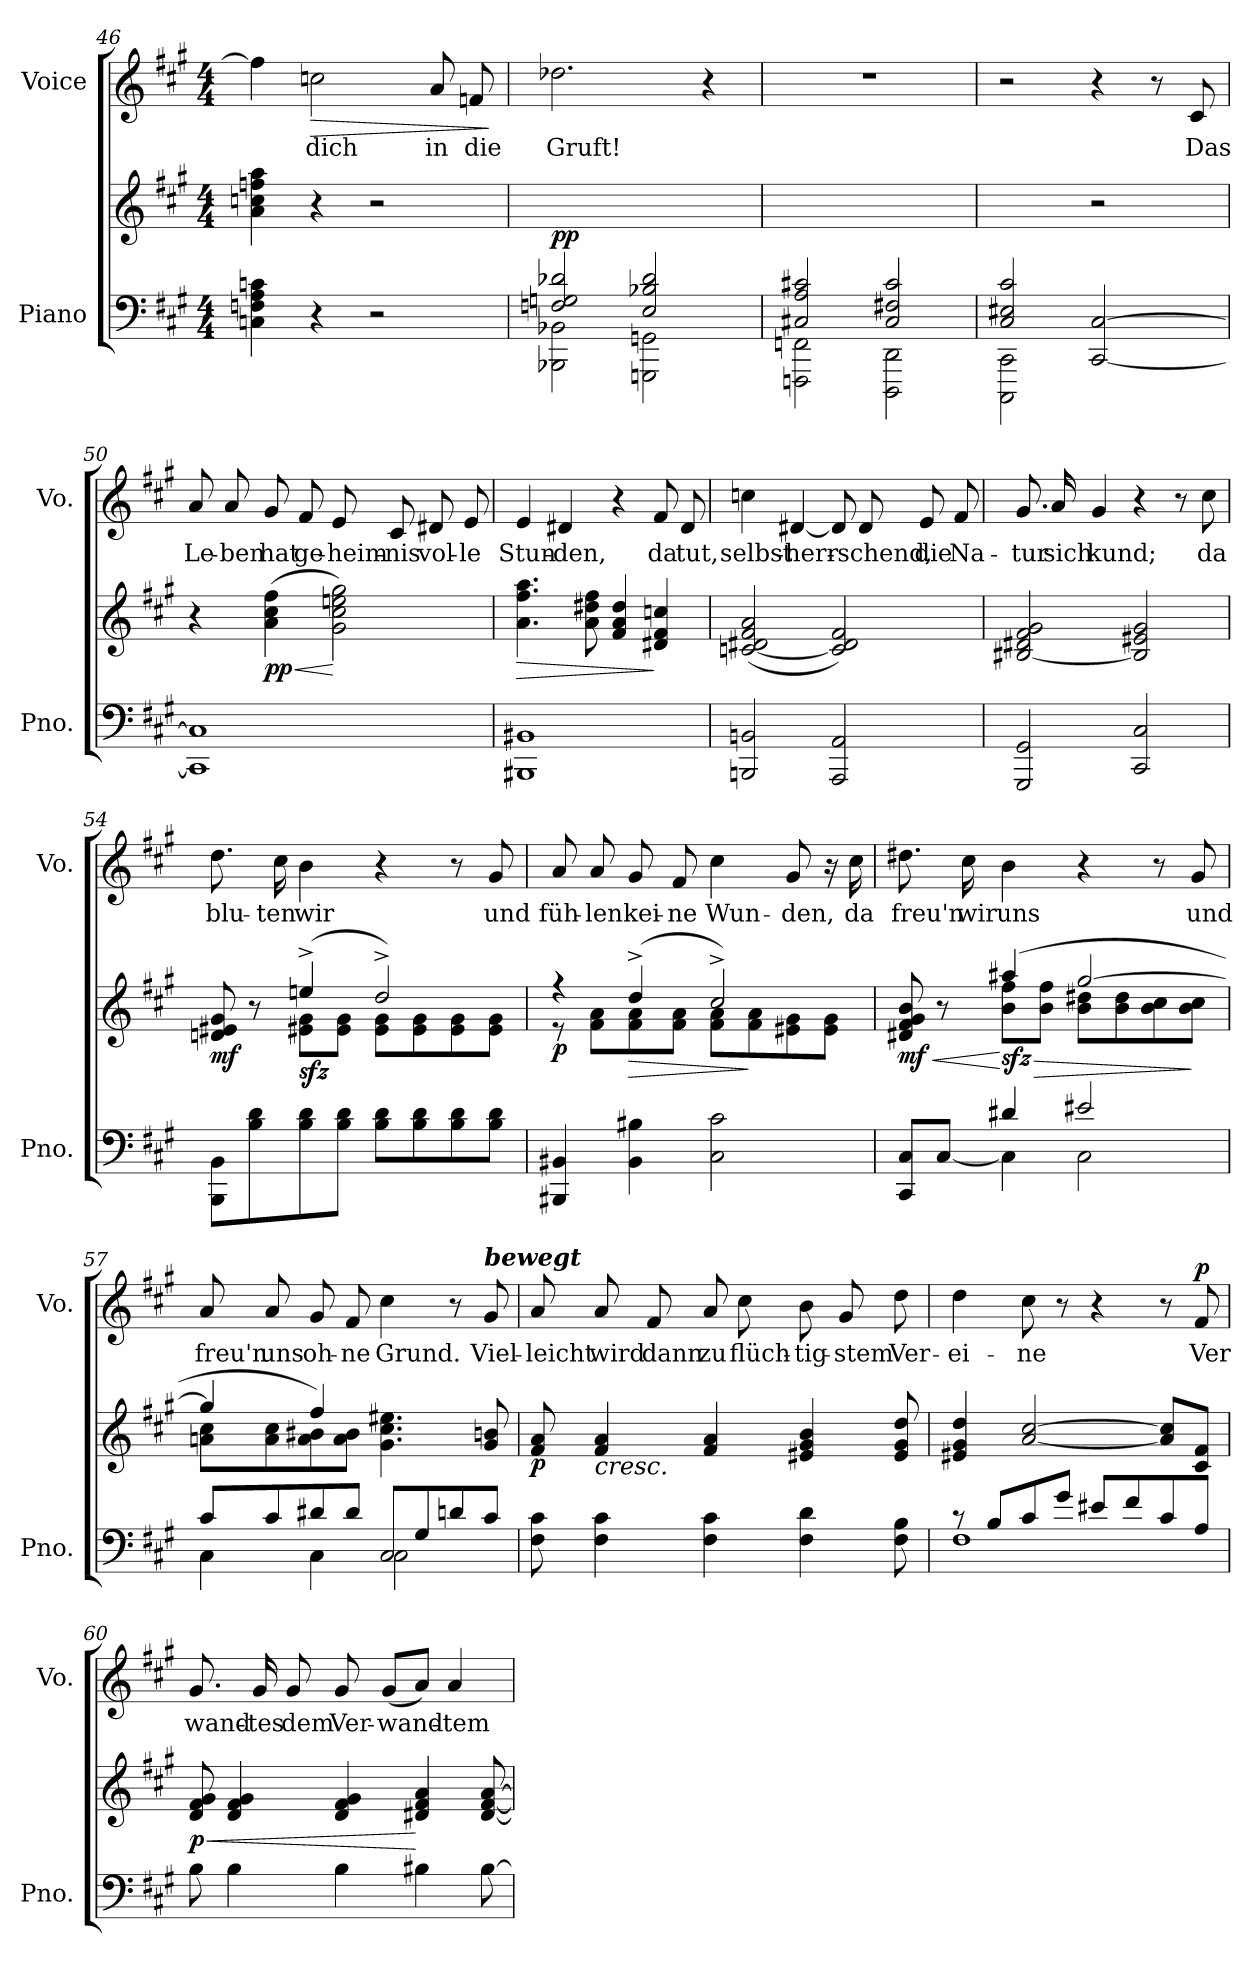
**kern	**kern	**dynam	**kern	**text	**dynam
*part2	*part2	*part2	*part1	*part1	*part1
*staff3	*staff2	*staff2/3	*staff1	*staff1	*staff1
*I"Piano	*	*	*I"Voice	*	*
*I'Pno.	*	*	*I'Vo.	*	*
*clefF4	*clefG2	*	*clefG2	*	*
*k[f#c#g#]	*k[f#c#g#]	*	*k[f#c#g#]	*	*
*M4/4	*M4/4	*	*M4/4	*	*
=46	=46	=46	=46	=46	=46
4Cn\ 4Fn\ 4A\ 4cn\	4a\ 4ccn\ 4ffn\ 4aa\	.	4ff\]	.	.
!	!	!	!	!LO:LY:b	!LO:HP:b
4r	4r	.	2ccn\	dich	>
2r	2r	.	.	.	.
!	!	!	!	!LO:LY:b	!
.	.	.	8a/	in	.
!	!	!	!	!LO:LY:b	!
.	.	.	8fn/	die	.
.	.	.	.	.	]
=47	=47	=47	=47	=47	=47
*^	*	*	*	*	*
!	!	!	!LO:DY:b	!	!LO:LY:b	!
2Fn/ 2Gn/ 2d-X/	2BBB-X\ 2BB-X\	1ryy	pp	2.dd-X\	Gruft!	.
2E/ 2B-X/ 2d-/	2GGGn\ 2GGn\	.	.	.	.	.
.	.	.	.	4r	.	.
=48	=48	=48	=48	=48	=48	=48
2C#X/ 2A/ 2c#X/	2FFFn\ 2FFn\	1ryy	.	1r	.	.
2C#/ 2F#X/ 2c#/	2DDD\ 2DD\	.	.	.	.	.
!!LO:LB:g=z
=49	=49	=49	=49	=49	=49	=49
2C#/ 2E#X/ 2c#/	2CCC#\ 2CC#\	2ryy	.	2r	.	.
2ryy	[<2CC#/ [2C#/	2r	.	4r	.	.
.	.	.	.	8r	.	.
!	!	!	!	!	!LO:LY:b	!
.	.	.	.	8c#/	Das	.
*v	*v	*	*	*	*	*
=50	=50	=50	=50	=50	=50
!	!	!	!	!LO:LY:b	!
1CC#] 1C#]	4r	.	8a/	Le-	.
!	!	!	!	!LO:LY:b	!
.	.	.	8a/	-ben	.
!	!	!LO:HP:b	!	!LO:LY:b	!
!	!	!LO:DY:n=1:b	!	!	!
.	(4a\ 4cc#\ 4ff#\	< pp	8g#/	hat	.
!	!	!	!	!LO:LY:b	!
.	.	.	8f#/	ge-	.
!	!	!	!	!LO:LY:b	!
.	2g#\ 2cc#\ 2een\ 2gg#\)	[	8e/	-heim-	.
!	!	!	!	!LO:LY:b	!
.	.	.	8c#/	-nis	.
!	!	!	!	!LO:LY:b	!
.	.	.	8d#X/	-vol-	.
!	!	!	!	!LO:LY:b	!
.	.	.	8e/	-le	.
=51	=51	=51	=51	=51	=51
!	!	!LO:HP:b	!	!LO:LY:b	!
1BBB#X 1BB#X	4.a\ 4.ff#\ 4.aa\	>	4e/	Stun-	.
!	!	!	!	!LO:LY:b	!
.	.	.	4d#X/	-den,	.
.	8a\ 8dd#X\ 8ff#\	.	.	.	.
.	4f#/ 4a/ 4dd#/	.	4r	.	.
!	!	!	!	!LO:LY:b	!
.	4d#X/ 4f#/ 4ccn/	]	8f#/	da	.
!	!	!	!	!LO:LY:b	!
.	.	.	8d#/	tut,	.
=52	=52	=52	=52	=52	=52
!	!	!	!	!LO:LY:b	!
2BBBn/ 2BBn/	([2cn/ 2d#X/ 2f#/ 2a/	.	4ccn\	selbst-	.
!	!	!	!	!LO:LY:b	!
.	.	.	[4d#X/	-herr-	.
2AAA/ 2AA/	2c/] 2d#/ 2f#/)	.	8d#/]	.	.
!	!	!	!	!LO:LY:b	!
.	.	.	8d#/	-schend,	.
!	!	!	!	!LO:LY:b	!
.	.	.	8e/	die	.
!	!	!	!	!LO:LY:b	!
.	.	.	8f#/	Na-	.
!!LO:LB:g=z
=53	=53	=53	=53	=53	=53
!	!	!	!	!LO:LY:b	!
2GGG#/ 2GG#/	[2B#X/ 2d#X/ 2f#/ 2g#/	.	8.g#/	tur	.
!	!	!	!	!LO:LY:b	!
.	.	.	16a/	sich	.
!	!	!	!	!LO:LY:b	!
.	.	.	4g#/	kund;	.
2CC#/ 2C#/	2B#/] 2e#X/ 2g#/	.	4r	.	.
.	.	.	8r	.	.
!	!	!	!	!LO:LY:b	!
.	.	.	8cc#\	da	.
=54	=54	=54	=54	=54	=54
*	*^	*	*	*	*
!	!	!	!LO:DY:b	!	!LO:LY:b	!
8BBB\ 8BB\L	8dn/ 8e#X/ 8g#/	4ryy	mf	8.dd\	blu-	.
8B\ 8d\	8r	.	.	.	.	.
!	!	!	!	!	!LO:LY:b	!
.	.	.	.	16cc#\	-ten	.
!	!	!	!LO:DY:b	!	!LO:LY:b	!
8B\ 8d\	(4een^/	8e#X\ 8g#\L	sfz	4b\	wir	.
8B\ 8d\J	.	8e#\ 8g#\J	.	.	.	.
8B\ 8d\L	2dd^/)	8e#\ 8g#\L	.	4r	.	.
8B\ 8d\	.	8e#\ 8g#\	.	.	.	.
8B\ 8d\	.	8e#\ 8g#\	.	8r	.	.
!	!	!	!	!	!LO:LY:b	!
8B\ 8d\J	.	8e#\ 8g#\J	.	8g#/	und	.
=55	=55	=55	=55	=55	=55	=55
!	!	!	!LO:DY:b	!	!LO:LY:b	!
4BBB#X/ 4BB#X/	4r	8r	p	8a/	füh-	.
!	!	!	!	!	!LO:LY:b	!
.	.	8f#\ 8a\L	.	8a/	-len	.
!	!	!	!LO:HP:b	!	!LO:LY:b	!
4BB#\ 4B#X\	(4dd^/	8f#\ 8a\	>	8g#/	kei-	.
!	!	!	!	!	!LO:LY:b	!
.	.	8f#\ 8a\J	.	8f#/	-ne	.
!	!	!	!	!	!LO:LY:b	!
2C#\ 2c#\	2cc#^/)	8f#\ 8a\L	.	4cc#\	Wun-	.
.	.	8f#\ 8a\	]	.	.	.
!	!	!	!	!	!LO:LY:b	!
.	.	8e#X\ 8g#\	.	8g#/	-den,	.
.	.	8e#\ 8g#\J	.	16r	.	.
!	!	!	!	!	!LO:LY:b	!
.	.	.	.	16cc#\	da	.
!!LO:LB:g=z
=56	=56	=56	=56	=56	=56	=56
*^	*	*	*	*	*	*
!	!	!	!	!LO:HP:b	!	!LO:LY:b	!
!	!	!	!	!LO:DY:n=1:b	!	!	!
8CC#/ 8C#/L	4ryy	8d#X/ 8f#/ 8g#/ 8b/	4ryy	< mf	8.dd#X\	freu'n	.
[<8C#/J	.	8r	.	.	.	.	.
!	!	!	!	!	!	!LO:LY:b	!
.	.	.	.	.	16cc#\	wir	.
!	!	!	!	!LO:HP:n=1:b	!	!LO:LY:b	!
!	!	!	!	!LO:DY:n=2:b	!	!	!
4d#X/	4C#\]	(4aa#X/	8b\ 8ff#\L	[ > sfz	4b\	uns	.
.	.	.	8b\ 8ff#\J	.	.	.	.
2e#X/	2C#\	[2gg#/	8b\ 8dd#X\L	.	4r	.	.
.	.	.	8b\ 8dd#\	.	.	.	.
.	.	.	8b\ 8cc#\	.	8r	.	.
!	!	!	!	!	!	!LO:LY:b	!
.	.	.	8b\ 8cc#\J	]	8g#/	und	.
=57	=57	=57	=57	=57	=57	=57	=57
!	!	!	!	!	!	!LO:LY:b	!
8c#/L	4C#\	4gg#/]	8an\ 8cc#\L	.	8a/	freu'n	.
!	!	!	!	!	!	!LO:LY:b	!
8c#/	.	.	8a\ 8cc#\	.	8a/	uns	.
!	!	!	!	!	!	!LO:LY:b	!
8d#X/	4C#\	4ff#/)	8a\ 8b#X\	.	8g#/	oh-	.
!	!	!	!	!	!	!LO:LY:b	!
8d#/J	.	.	8a\ 8b#\J	.	8f#/	-ne	.
!LO:N:head=open	!	!	!	!	!	!LO:LY:b	!
8C#/L	2C#\	4.g#\ 4.cc#\ 4.ee#X\	2ryy	.	4cc#\	Grund.	.
8G#/	.	.	.	.	.	.	.
8dn/	.	.	.	.	8r	.	.
!	!	!	!	!	!LO:TX:a:Bi:t=bewegt	!	!
!	!	!	!	!	!	!LO:LY:b	!
8c#/J	.	8g#/ 8bn/	.	.	8g#/	Viel-	.
*v	*v	*	*	*	*	*	*
*	*v	*v	*	*	*	*
=58	=58	=58	=58	=58	=58
!	!	!LO:DY:b	!	!LO:LY:b	!
8F#\ 8c#\	8f#/ 8a/	p	8a/	-leicht	.
!	!LO:TX:b:i:t=cresc.	!	!	!	!
!	!	!	!	!LO:LY:b	!
4F#\ 4c#\	4f#/ 4a/	.	8a/	wird	.
!	!	!	!	!LO:LY:b	!
.	.	.	8f#/	dann	.
!	!	!	!	!LO:LY:b	!
4F#\ 4c#\	4f#/ 4a/	.	8a/	zu	.
!	!	!	!	!LO:LY:b	!
.	.	.	8cc#\	flüch-	.
!	!	!	!	!LO:LY:b	!
4F#\ 4d\	4e#X/ 4g#/ 4b/	.	8b\	-tig-	.
!	!	!	!	!LO:LY:b	!
.	.	.	8g#/	-stem	.
!	!	!	!	!LO:LY:b	!
8F#\ 8B\	8e#/ 8g#/ 8dd/	.	8dd\	Ver-	.
!!LO:PB:g=z
=59	=59	=59	=59	=59	=59
*^	*	*	*	*	*
!	!	!	!	!	!LO:LY:b	!
8r	1F#	4e#X/ 4g#/ 4dd/	.	4dd\	-ei-	.
8B/L	.	.	.	.	.	.
!	!	!	!	!	!LO:LY:b	!
8c#/	.	[2a/ [2cc#/	.	8cc#\	-ne	.
8g#/J	.	.	.	8r	.	.
8e#X/L	.	.	.	4r	.	.
8f#/	.	.	.	.	.	.
8c#/	.	8a/] 8cc#/]L	.	8r	.	.
!	!	!	!	!	!LO:LY:b	!LO:DY:a
8A/J	.	8c#/ 8f#/J	.	8f#/	Ver	p
*v	*v	*	*	*	*	*
=60	=60	=60	=60	=60	=60
!	!	!LO:HP:b	!	!LO:LY:b	!
!	!	!LO:DY:n=1:b	!	!	!
8B\	8d/ 8f#/ 8g#/	< p	8.g#/	-wand-	.
4B\	4d/ 4f#/ 4g#/	.	.	.	.
!	!	!	!	!LO:LY:b	!
.	.	.	16g#/	-tes	.
!	!	!	!	!LO:LY:b	!
.	.	.	8g#/	dem	.
!	!	!	!	!LO:LY:b	!
4B\	4d/ 4f#/ 4g#/	.	8g#/	Ver-	.
!	!	!	!	!LO:LY:b	!
.	.	.	(8g#/L	-wand-	.
4B#X\	4d#X/ 4f#/ 4a/	[	8a/J)	.	.
!	!	!	!	!LO:LY:b	!
.	.	.	4a/	-tem	.
[>8B#\	[<8d#/ [<8f#/ [8a/	.	.	.	.
=	=	=	=	=	=
*-	*-	*-	*-	*-	*-
